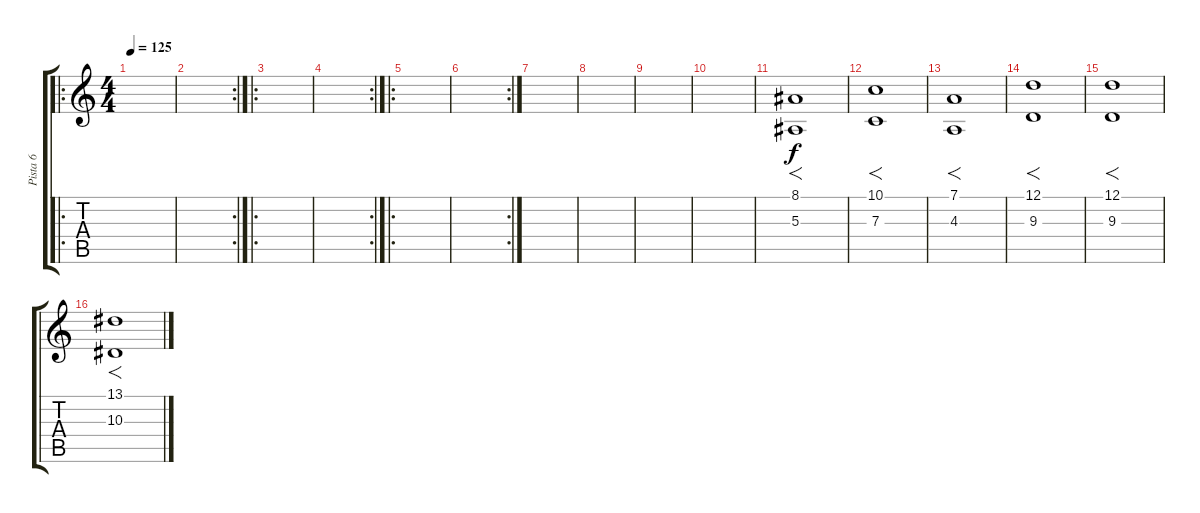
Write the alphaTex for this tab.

\track ("Pista 6" "Pista 6") {instrument stringensemble2}
\staff {score tabs}
\tuning (D4 A3 F3 C3 G2 C2) {hide}
\ro
\ts (4 4)
\tempo 125
\clef g2
\ks c
|
\rc 2
|
\ro
|
\rc 2
|
\ro
|
\rc 2
|
|
|
|
|
(8.1 5.3).1{f} |
(10.1 7.3).1{f} |
(7.1 4.3).1{f} |
(12.1 9.3).1{f} |
(12.1 9.3).1{f} |
(13.1 10.3).1{f}
